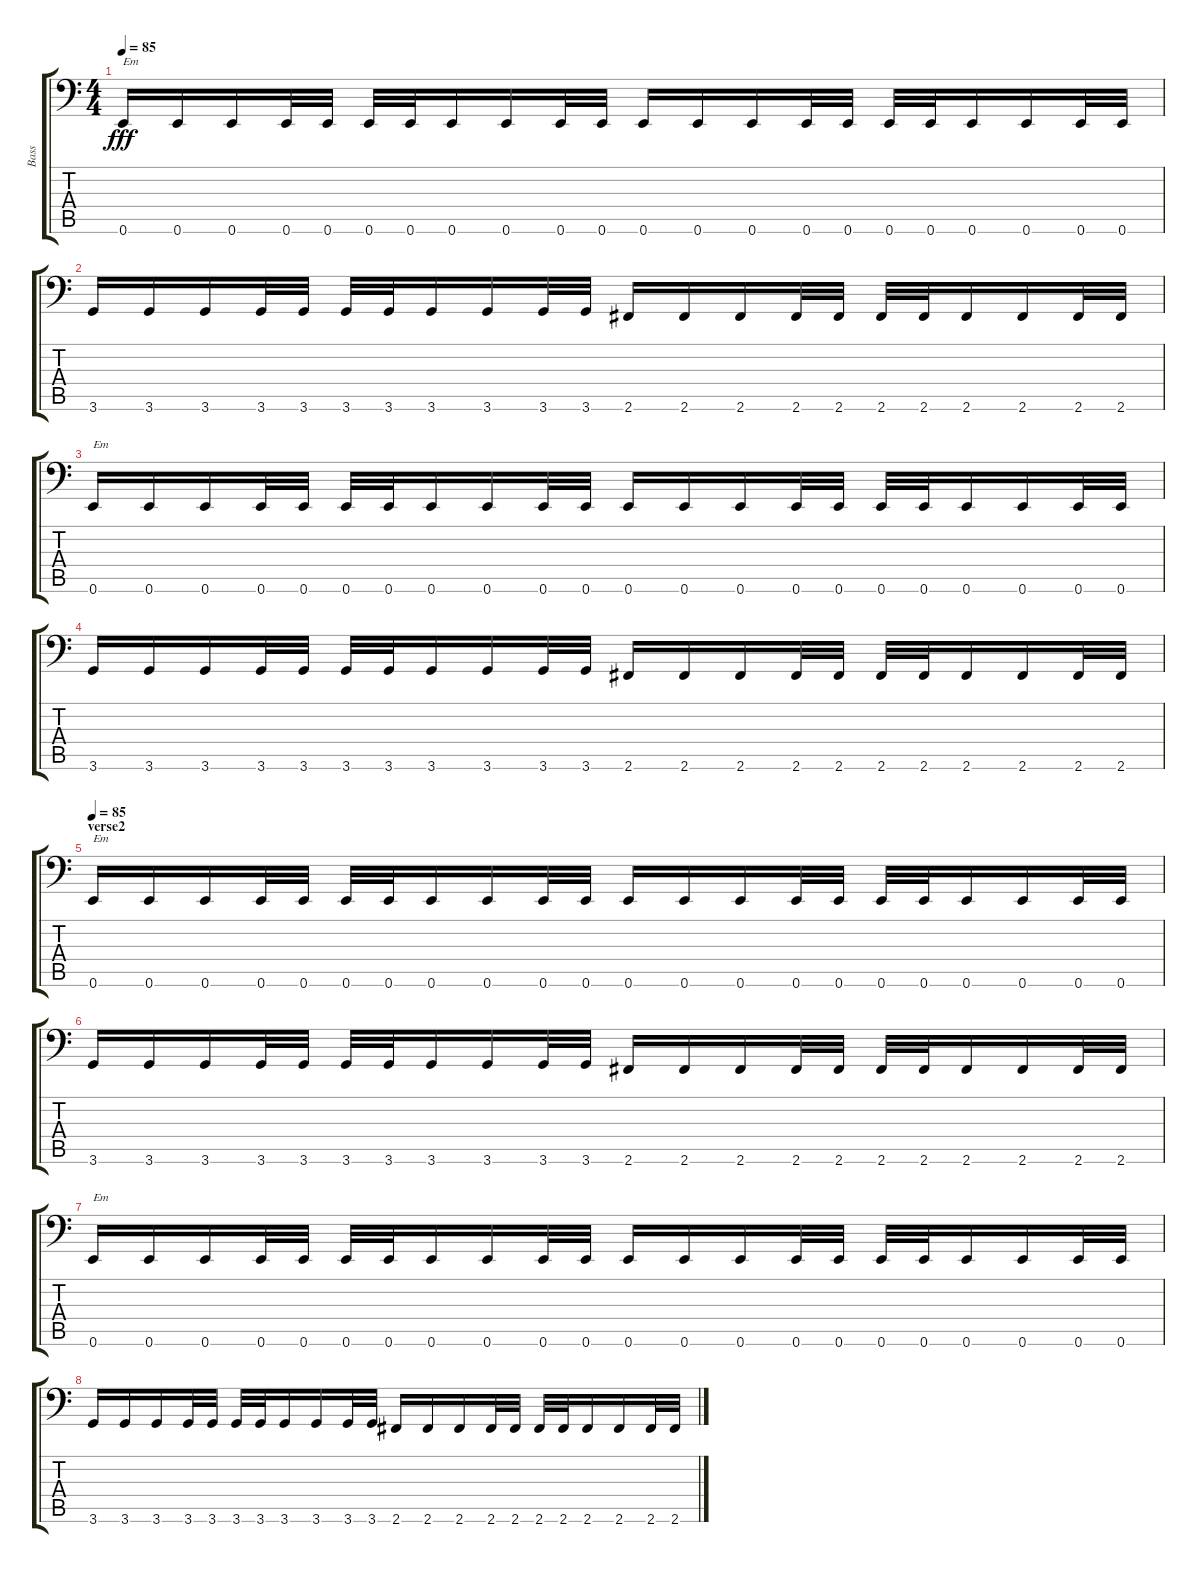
\track ("Bass" "Bass") {instrument electricbassfinger}
\staff {score tabs}
\tuning (E3 B2 G2 D2 A1 E1) {hide}
\ts (4 4)
\tempo 85
\clef f4
\ks c
0.6.16{txt "Em" dy fff balance 0} 0.6.16 0.6.16 0.6.32 0.6.32 0.6.32 0.6.32 0.6.16 0.6.16 0.6.32 0.6.32 0.6.16 0.6.16 0.6.16 0.6.32 0.6.32 0.6.32 0.6.32 0.6.16 0.6.16 0.6.32 0.6.32 |
3.6.16 3.6.16 3.6.16 3.6.32 3.6.32 3.6.32 3.6.32 3.6.16 3.6.16 3.6.32 3.6.32 2.6.16 2.6.16 2.6.16 2.6.32 2.6.32 2.6.32 2.6.32 2.6.16 2.6.16 2.6.32 2.6.32 |
0.6.16{txt "Em" balance 0} 0.6.16 0.6.16 0.6.32 0.6.32 0.6.32 0.6.32 0.6.16 0.6.16 0.6.32 0.6.32 0.6.16 0.6.16 0.6.16 0.6.32 0.6.32 0.6.32 0.6.32 0.6.16 0.6.16 0.6.32 0.6.32 |
3.6.16 3.6.16 3.6.16 3.6.32 3.6.32 3.6.32 3.6.32 3.6.16 3.6.16 3.6.32 3.6.32 2.6.16 2.6.16 2.6.16 2.6.32 2.6.32 2.6.32 2.6.32 2.6.16 2.6.16 2.6.32 2.6.32 |
\section ("" "verse2")
\tempo 85
0.6.16{txt "Em" balance 0} 0.6.16 0.6.16 0.6.32 0.6.32 0.6.32 0.6.32 0.6.16 0.6.16 0.6.32 0.6.32 0.6.16 0.6.16 0.6.16 0.6.32 0.6.32 0.6.32 0.6.32 0.6.16 0.6.16 0.6.32 0.6.32 |
3.6.16 3.6.16 3.6.16 3.6.32 3.6.32 3.6.32 3.6.32 3.6.16 3.6.16 3.6.32 3.6.32 2.6.16 2.6.16 2.6.16 2.6.32 2.6.32 2.6.32 2.6.32 2.6.16 2.6.16 2.6.32 2.6.32 |
0.6.16{txt "Em" balance 0} 0.6.16 0.6.16 0.6.32 0.6.32 0.6.32 0.6.32 0.6.16 0.6.16 0.6.32 0.6.32 0.6.16 0.6.16 0.6.16 0.6.32 0.6.32 0.6.32 0.6.32 0.6.16 0.6.16 0.6.32 0.6.32 |
3.6.16 3.6.16 3.6.16 3.6.32 3.6.32 3.6.32 3.6.32 3.6.16 3.6.16 3.6.32 3.6.32 2.6.16 2.6.16 2.6.16 2.6.32 2.6.32 2.6.32 2.6.32 2.6.16 2.6.16 2.6.32 2.6.32
